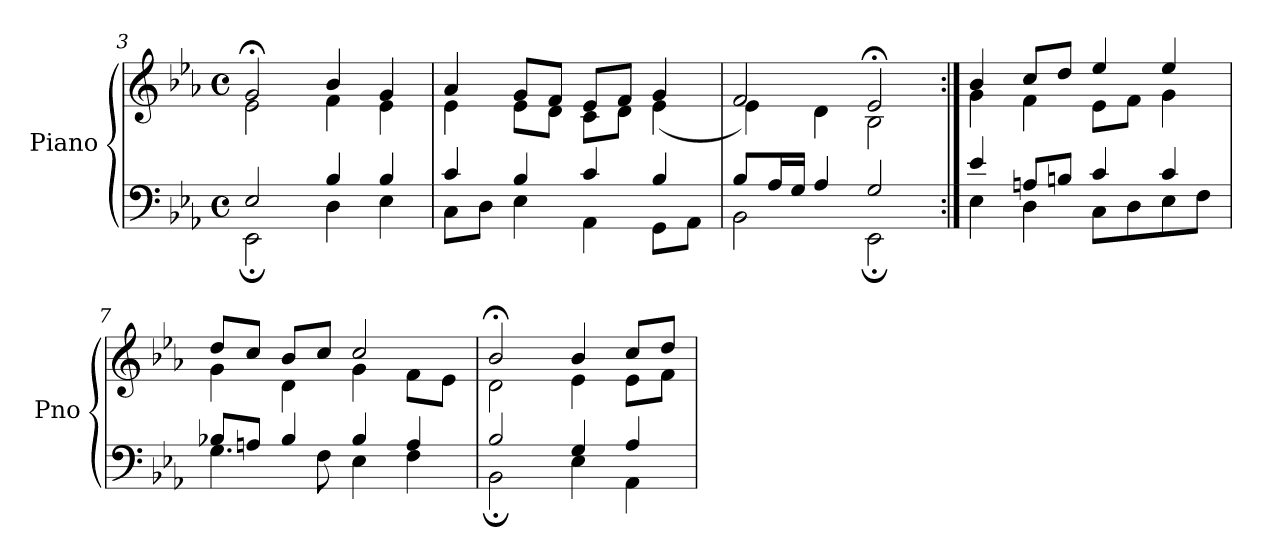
**kern	**kern
*part1	*part1
*staff2	*staff1
*I"Piano	*
*I'Pno	*
*clefF4	*clefG2
*k[b-e-a-]	*k[b-e-a-]
*M4/4	*M4/4
*met(c)	*met(c)
=3	=3
*^	*^
2E-/	2EE-;\	2g;</	2e-\
4B-/	4D\	4b-/	4f\
4B-/	4E-\	4g/	4e-\
=4	=4	=4	=4
4c/	8C\L	4a-/	4e-\
.	8D\J	.	.
4B-/	4E-\	8g/L	8e-\L
.	.	8f/J	8d\J
4c/	4AA-\	8e-/L	8c\L
.	.	8f/J	8d\J
4B-/	8GG\L	4g/	(<4e-\
.	8AA-\J	.	.
=5	=5	=5	=5
8B-/L	2BB-\	2f/	4e-\)
16A-/L	.	.	.
16G/JJ	.	.	.
4A-/	.	.	4d\
2G/	2EE-;\	2e-;</	2B-\
=6:|!	=6:|!	=6:|!	=6:|!
4e-/	4E-\	4b-/	4g\
8An/L	4D\	8cc/L	4f\
8Bn/J	.	8dd/J	.
4c/	8C\L	4ee-/	8e-\L
.	8D\	.	8f\J
4c/	8E-\	4ee-/	4g\
.	8F\J	.	.
=7	=7	=7	=7
8B-X/L	4.G\	8dd/L	4g\
8An/J	.	8cc/J	.
4B-/	.	8b-/L	4d\
.	8F\	8cc/J	.
4B-/	4E-\	2cc/	4g\
4A/	4F\	.	8f\L
.	.	.	8e-\J
=8	=8	=8	=8
2B-/	2BB-;\	2b-;</	2d\
4G/	4E-\	4b-/	4e-\
4A-/	4AA-\	8cc/L	8e-\L
.	.	8dd/J	8f\J
*v	*v	*	*
*	*v	*v
=	=
*-	*-
